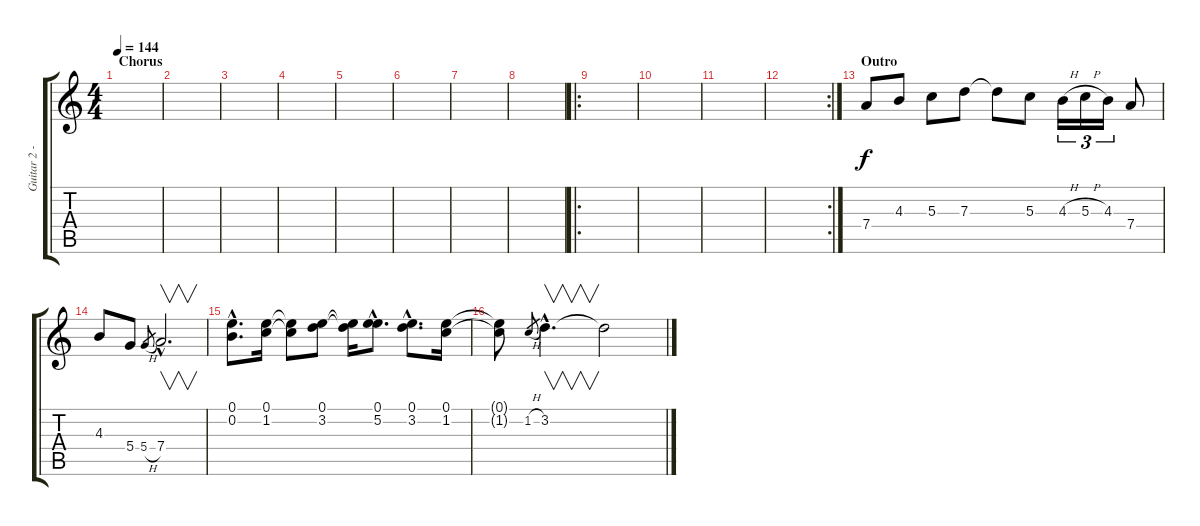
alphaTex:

\track ("Guitar 2 - Clean" "Guitar 2 -") {instrument acousticguitarnylon}
\staff {score tabs}
\tuning (E4 B3 G3 D3 A2 E2) {hide}
\ts (4 4)
\section ("" "Chorus")
\tempo 144
\clef g2
\ks c
|
|
|
|
|
|
|
|
\ro
|
|
|
\rc 2
|
\section ("" "Outro")
7.4.8 4.3.8 5.3.8 7.3.8 7.3{t}.8 5.3.8 4.3{h}.16{tu (3 2)} 5.3{h}.16{tu (3 2)} 4.3.16{tu (3 2)} 7.4.8 |
4.3.8 5.4.8 5.4{h}.8{gr} 7.4{hac}.2{v d} |
(0.1{hac} 0.2{hac}).8{d} (0.1 1.2).16 (0.1{t} 1.2{t}).8 (0.1 3.2).8 (0.1{t} 3.2{t}).16 (0.1{hac} 5.2{hac}).8{d} (0.1{hac} 3.2{hac}).8{d} (0.1 1.2).16 |
(0.1{t} 1.2{t}).8 1.2{h}.8{gr} 3.2{hac}.4{v d} 3.2{t}.2
